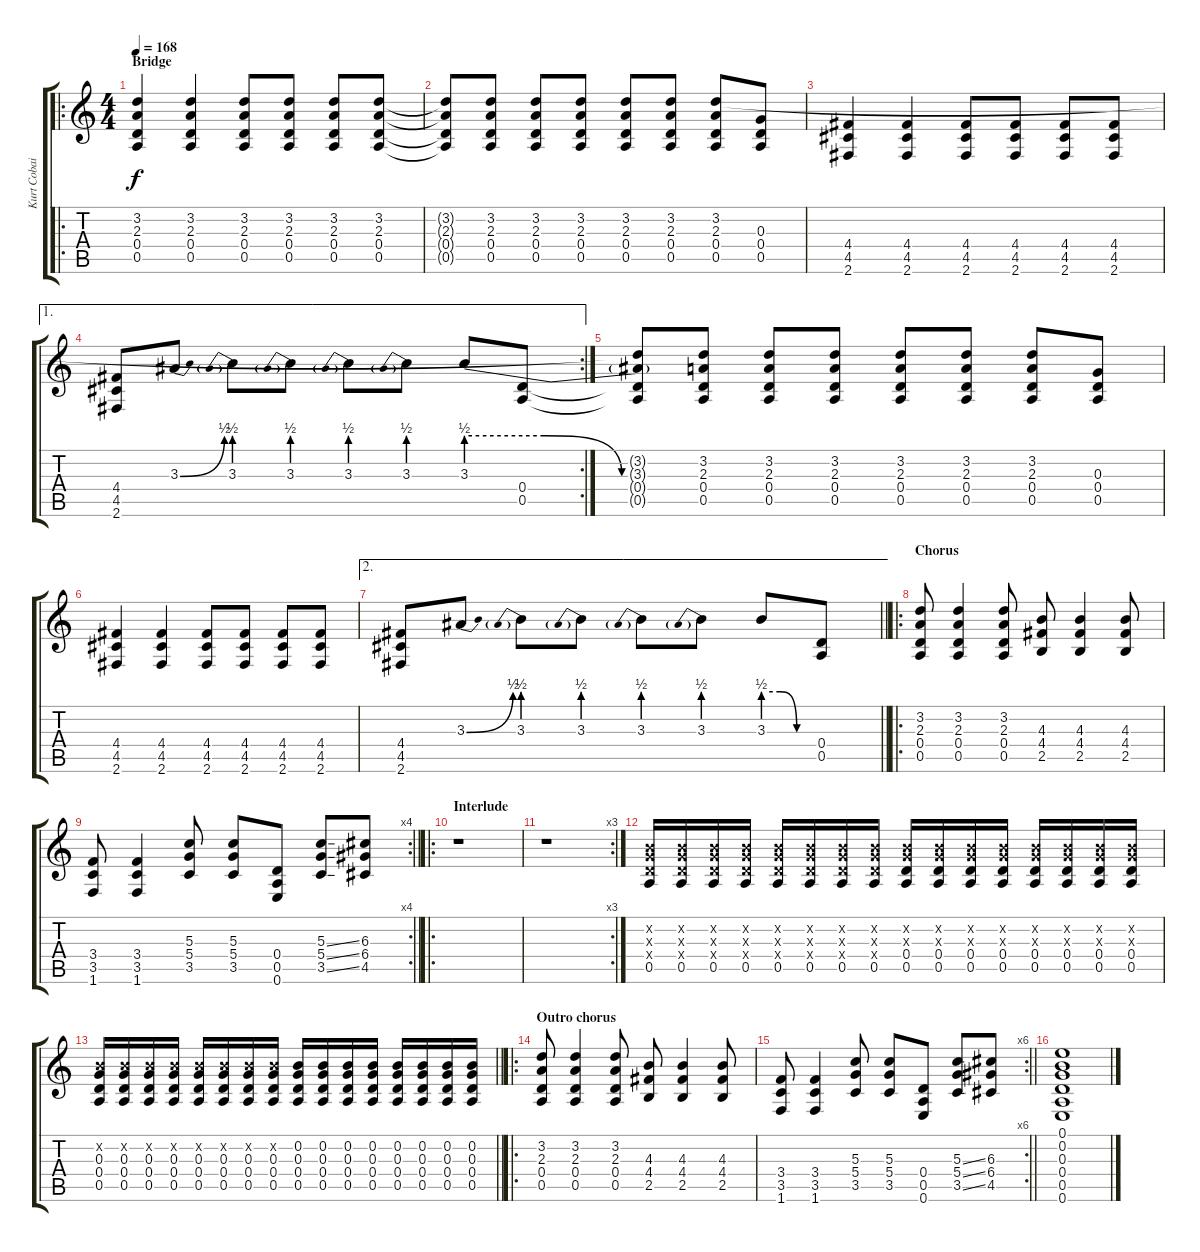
\track ("Kurt Cobain - Guitar" "Kurt Cobai") {instrument distortionguitar}
\staff {score tabs}
\tuning (E4 B3 G3 D3 A2 E2) {hide}
\ro
\ts (4 4)
\section ("" "Bridge")
\tempo 168
\clef g2
\ks c
(3.2 2.3 0.4 0.5).4{dy f} (3.2 2.3 0.4 0.5).4 (3.2 2.3 0.4 0.5).8 (3.2 2.3 0.4 0.5).8 (3.2 2.3 0.4 0.5).8 (3.2 2.3 0.4 0.5).8 |
(3.2{t} 2.3{t} 0.4{t} 0.5{t}).8 (3.2 2.3 0.4 0.5).8 (3.2 2.3 0.4 0.5).8 (3.2 2.3 0.4 0.5).8 (3.2 2.3 0.4 0.5).8 (3.2 2.3 0.4 0.5).8 (3.2 2.3 0.4 0.5).8 (0.3 0.4 0.5).8 |
(4.4 4.5 2.6).4 (4.4 4.5 2.6).4 (4.4 4.5 2.6).8 (4.4 4.5 2.6).8 (4.4 4.5 2.6).8 (4.4 4.5 2.6).8 |
\ae 1
\rc 2
(4.4 4.5 2.6).8 3.3{be (bend 0 0 60 2)}.8 3.3{be (prebend 0 2 60 2)}.8 3.3{be (prebend 0 2 60 2)}.8 3.3{be (prebend 0 2 60 2)}.8 3.3{be (prebend 0 2 60 2)}.8 3.3{be (custom 0 2 20 2 40 0 60 0)}.8 (0.4 0.5).8 |
(3.2{t} 3.3{t} 0.4{t} 0.5{t}).8 (3.2 2.3 0.4 0.5).8 (3.2 2.3 0.4 0.5).8 (3.2 2.3 0.4 0.5).8 (3.2 2.3 0.4 0.5).8 (3.2 2.3 0.4 0.5).8 (3.2 2.3 0.4 0.5).8 (0.3 0.4 0.5).8 |
(4.4 4.5 2.6).4 (4.4 4.5 2.6).4 (4.4 4.5 2.6).8 (4.4 4.5 2.6).8 (4.4 4.5 2.6).8 (4.4 4.5 2.6).8 |
\ae 2
\barLineRight lightlight
(4.4 4.5 2.6).8 3.3{be (bend 0 0 60 2)}.8 3.3{be (prebend 0 2 60 2)}.8 3.3{be (prebend 0 2 60 2)}.8 3.3{be (prebend 0 2 60 2)}.8 3.3{be (prebend 0 2 60 2)}.8 3.3{be (custom 0 2 20 2 40 0 60 0)}.8 (0.4 0.5).8 |
\ro
\section ("" "Chorus")
(3.2 2.3 0.4 0.5).8 (3.2 2.3 0.4 0.5).4 (3.2 2.3 0.4 0.5).8 (4.3 4.4 2.5).8 (4.3 4.4 2.5).4 (4.3 4.4 2.5).8 |
\rc 4
\barLineRight lightlight
(3.4 3.5 1.6).8 (3.4 3.5 1.6).4 (5.3 5.4 3.5).8 (5.3 5.4 3.5).8 (0.4 0.5 0.6).8 (5.3{ss} 5.4{ss} 3.5{ss}).8 (6.3 6.4 4.5).8 |
\ro
\section ("" "Interlude")
r.1 |
\rc 3
r.1 |
(0.2{x} 0.3{x} 0.4{x} 0.5).16 (0.2{x} 0.3{x} 0.4{x} 0.5).16 (0.2{x} 0.3{x} 0.4{x} 0.5).16 (0.2{x} 0.3{x} 0.4{x} 0.5).16 (0.2{x} 0.3{x} 0.4{x} 0.5).16 (0.2{x} 0.3{x} 0.4{x} 0.5).16 (0.2{x} 0.3{x} 0.4{x} 0.5).16 (0.2{x} 0.3{x} 0.4{x} 0.5).16 (0.2{x} 0.3{x} 0.4 0.5).16 (0.2{x} 0.3{x} 0.4 0.5).16 (0.2{x} 0.3{x} 0.4 0.5).16 (0.2{x} 0.3{x} 0.4 0.5).16 (0.2{x} 0.3{x} 0.4 0.5).16 (0.2{x} 0.3{x} 0.4 0.5).16 (0.2{x} 0.3{x} 0.4 0.5).16 (0.2{x} 0.3{x} 0.4 0.5).16 |
\barLineRight lightlight
(0.2{x} 0.3 0.4 0.5).16 (0.2{x} 0.3 0.4 0.5).16 (0.2{x} 0.3 0.4 0.5).16 (0.2{x} 0.3 0.4 0.5).16 (0.2{x} 0.3 0.4 0.5).16 (0.2{x} 0.3 0.4 0.5).16 (0.2{x} 0.3 0.4 0.5).16 (0.2{x} 0.3 0.4 0.5).16 (0.2 0.3 0.4 0.5).16 (0.2 0.3 0.4 0.5).16 (0.2 0.3 0.4 0.5).16 (0.2 0.3 0.4 0.5).16 (0.2 0.3 0.4 0.5).16 (0.2 0.3 0.4 0.5).16 (0.2 0.3 0.4 0.5).16 (0.2 0.3 0.4 0.5).16 |
\ro
\section ("" "Outro chorus")
(3.2 2.3 0.4 0.5).8 (3.2 2.3 0.4 0.5).4 (3.2 2.3 0.4 0.5).8 (4.3 4.4 2.5).8 (4.3 4.4 2.5).4 (4.3 4.4 2.5).8 |
\rc 6
\barLineRight lightlight
(3.4 3.5 1.6).8 (3.4 3.5 1.6).4 (5.3 5.4 3.5).8 (5.3 5.4 3.5).8 (0.4 0.5 0.6).8 (5.3{ss} 5.4{ss} 3.5{ss}).8 (6.3 6.4 4.5).8 |
(0.1 0.2 0.3 0.4 0.5 0.6).1
